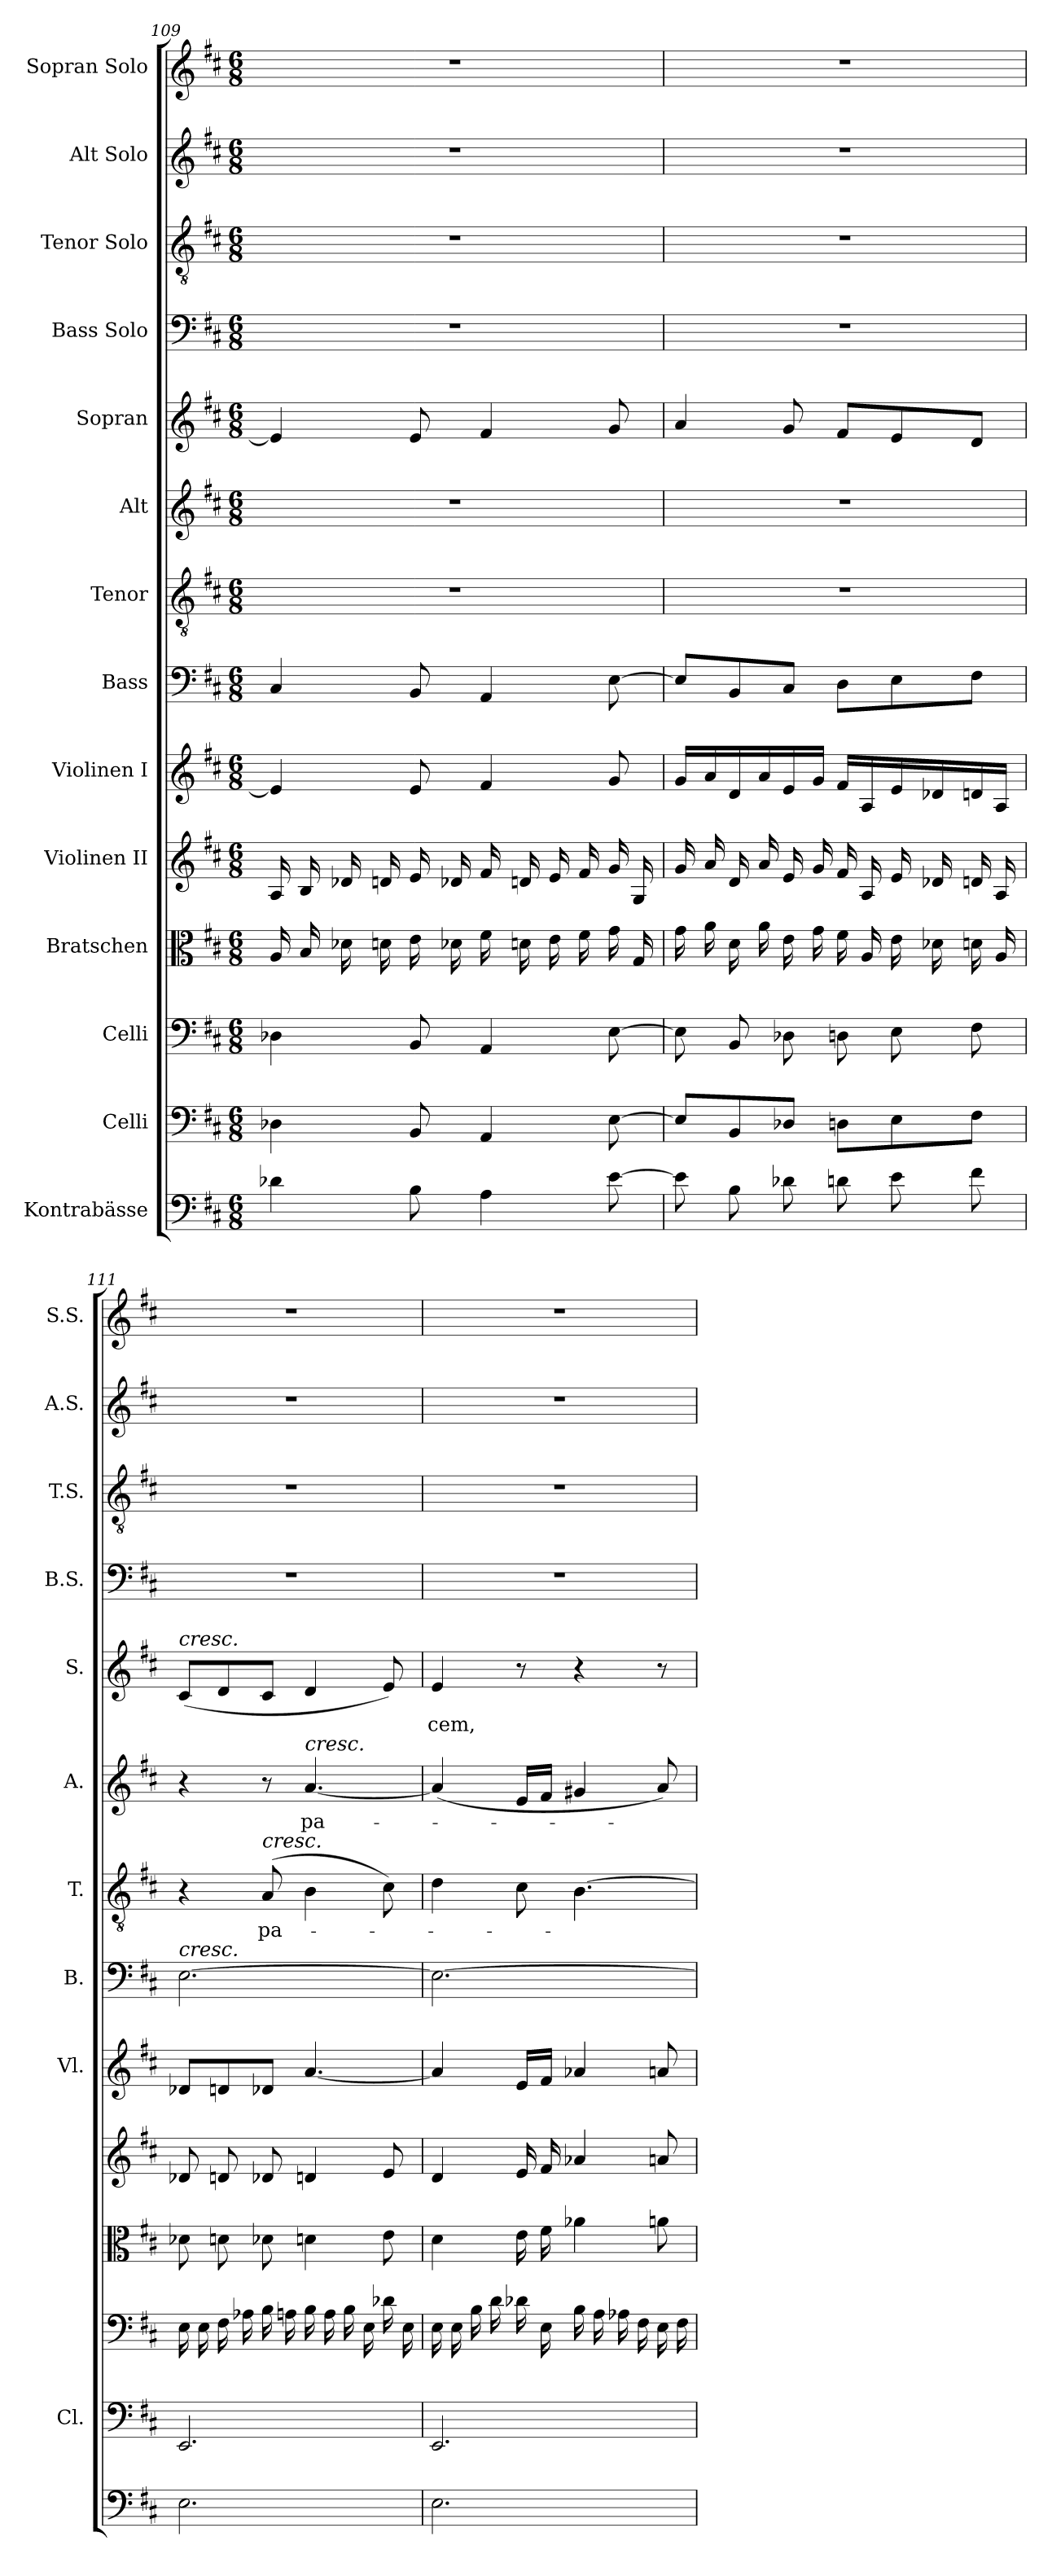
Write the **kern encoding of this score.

**kern	**kern	**kern	**kern	**kern	**kern	**kern	**kern	**text	**kern	**text	**kern	**text	**kern	**kern	**kern	**kern
*part14	*part13	*part12	*part11	*part10	*part9	*part8	*part7	*part7	*part6	*part6	*part5	*part5	*part4	*part3	*part2	*part1
*staff14	*staff13	*staff12	*staff11	*staff10	*staff9	*staff8	*staff7	*staff7	*staff6	*staff6	*staff5	*staff5	*staff4	*staff3	*staff2	*staff1
*I"Kontrabässe	*I"Celli	*I"Celli	*I"Bratschen	*I"Violinen II	*I"Violinen I	*I"Bass	*I"Tenor	*	*I"Alt	*	*I"Sopran	*	*I"Bass Solo	*I"Tenor Solo	*I"Alt Solo	*I"Sopran Solo
*	*I'Cl.	*	*	*	*I'Vl.	*I'B.	*I'T.	*	*I'A.	*	*I'S.	*	*I'B.S.	*I'T.S.	*I'A.S.	*I'S.S.
*clefF4	*clefF4	*clefF4	*clefC3	*clefG2	*clefG2	*clefF4	*clefGv2	*	*clefG2	*	*clefG2	*	*clefF4	*clefGv2	*clefG2	*clefG2
*ITrd7c12	*	*	*	*	*	*	*	*	*	*	*	*	*	*	*	*
*k[f#c#]	*k[f#c#]	*k[f#c#]	*k[f#c#]	*k[f#c#]	*k[f#c#]	*k[f#c#]	*k[f#c#]	*	*k[f#c#]	*	*k[f#c#]	*	*k[f#c#]	*k[f#c#]	*k[f#c#]	*k[f#c#]
*M6/8	*M6/8	*M6/8	*M6/8	*M6/8	*M6/8	*M6/8	*M6/8	*	*M6/8	*	*M6/8	*	*M6/8	*M6/8	*M6/8	*M6/8
=109	=109	=109	=109	=109	=109	=109	=109	=109	=109	=109	=109	=109	=109	=109	=109	=109
4D-X\	4D-X\	4D-X\	16A/	16A/	4e/]	4C#/	2.r	.	2.r	.	4e/]	.	2.r	2.r	2.r	2.r
.	.	.	16B/	16B/	.	.	.	.	.	.	.	.	.	.	.	.
.	.	.	16d-X\	16d-X/	.	.	.	.	.	.	.	.	.	.	.	.
.	.	.	16dn\	16dn/	.	.	.	.	.	.	.	.	.	.	.	.
8BB\	8BB/	8BB/	16e\	16e/	8e/	8BB/	.	.	.	.	8e/	.	.	.	.	.
.	.	.	16d-X\	16d-X/	.	.	.	.	.	.	.	.	.	.	.	.
4AA\	4AA/	4AA/	16f#\	16f#/	4f#/	4AA/	.	.	.	.	4f#/	.	.	.	.	.
.	.	.	16dn\	16dn/	.	.	.	.	.	.	.	.	.	.	.	.
.	.	.	16e\	16e/	.	.	.	.	.	.	.	.	.	.	.	.
.	.	.	16f#\	16f#/	.	.	.	.	.	.	.	.	.	.	.	.
[8E\	[8E\	[8E\	16g\	16g/	8g/	[8E\	.	.	.	.	8g/	.	.	.	.	.
.	.	.	16G/	16G/	.	.	.	.	.	.	.	.	.	.	.	.
=110	=110	=110	=110	=110	=110	=110	=110	=110	=110	=110	=110	=110	=110	=110	=110	=110
8E\]	8E/L]	8E\]	16g\	16g/	16g/LL	8E/L]	2.r	.	2.r	.	4a/	.	2.r	2.r	2.r	2.r
.	.	.	16a\	16a/	16a/	.	.	.	.	.	.	.	.	.	.	.
8BB\	8BB/	8BB/	16d\	16d/	16d/	8BB/	.	.	.	.	.	.	.	.	.	.
.	.	.	16a\	16a/	16a/	.	.	.	.	.	.	.	.	.	.	.
8D-X\	8D-X/J	8D-X\	16e\	16e/	16e/	8C#/J	.	.	.	.	8g/	.	.	.	.	.
.	.	.	16g\	16g/	16g/JJ	.	.	.	.	.	.	.	.	.	.	.
8Dn\	8Dn\L	8Dn\	16f#\	16f#/	16f#/LL	8D\L	.	.	.	.	8f#/L	.	.	.	.	.
.	.	.	16A/	16A/	16A/	.	.	.	.	.	.	.	.	.	.	.
8E\	8E\	8E\	16e\	16e/	16e/	8E\	.	.	.	.	8e/	.	.	.	.	.
.	.	.	16d-X\	16d-X/	16d-X/	.	.	.	.	.	.	.	.	.	.	.
8F#\	8F#\J	8F#\	16dn\	16dn/	16dn/	8F#\J	.	.	.	.	8d/J	.	.	.	.	.
.	.	.	16A/	16A/	16A/JJ	.	.	.	.	.	.	.	.	.	.	.
=111	=111	=111	=111	=111	=111	=111	=111	=111	=111	=111	=111	=111	=111	=111	=111	=111
!	!	!	!	!	!	!	!	!	!	!	!LO:TX:a:i:t=cresc.	!	!	!	!	!
!	!	!	!	!	!	!LO:TX:a:i:t=cresc.	!	!	!	!	!	!	!	!	!	!
2.EE\	2.EE/	16E\	8d-X\	8d-X/	8d-X/L	[2.E\	4r	.	4r	.	(<8c#/L	.	2.r	2.r	2.r	2.r
.	.	16E\	.	.	.	.	.	.	.	.	.	.	.	.	.	.
.	.	16F#\	8dn\	8dn/	8dn/	.	.	.	.	.	8d/	.	.	.	.	.
.	.	16A-X\	.	.	.	.	.	.	.	.	.	.	.	.	.	.
!	!	!	!	!	!	!	!LO:TX:a:i:t=cresc.	!	!	!	!	!	!	!	!	!
!	!	!	!	!	!	!	!	!LO:LY:b	!	!	!	!	!	!	!	!
.	.	16B\	8d-X\	8d-X/	8d-X/J	.	(>8A/	-pa-	8r	.	8c#/J	.	.	.	.	.
.	.	16An\	.	.	.	.	.	.	.	.	.	.	.	.	.	.
!	!	!	!	!	!	!	!	!	!LO:TX:a:i:t=cresc.	!	!	!	!	!	!	!
!	!	!	!	!	!	!	!	!	!	!LO:LY:b	!	!	!	!	!	!
.	.	16B\	4dn\	4dn/	[4.a/	.	4B\	.	[4.a/	-pa-	4d/	.	.	.	.	.
.	.	16A\	.	.	.	.	.	.	.	.	.	.	.	.	.	.
.	.	16B\	.	.	.	.	.	.	.	.	.	.	.	.	.	.
.	.	16E\	.	.	.	.	.	.	.	.	.	.	.	.	.	.
.	.	16d-X\	8e\	8e/	.	.	8c#\)	.	.	.	8e/)	.	.	.	.	.
.	.	16E\	.	.	.	.	.	.	.	.	.	.	.	.	.	.
!!LO:PB:g=z
=112	=112	=112	=112	=112	=112	=112	=112	=112	=112	=112	=112	=112	=112	=112	=112	=112
!	!	!	!	!	!	!	!	!	!	!	!	!LO:LY:b	!	!	!	!
2.EE\	2.EE/	16E\	4d\	4d/	4a/]	2.E\_	4d\	.	(<4a/]	.	4e/	cem,	2.r	2.r	2.r	2.r
.	.	16E\	.	.	.	.	.	.	.	.	.	.	.	.	.	.
.	.	16B\	.	.	.	.	.	.	.	.	.	.	.	.	.	.
.	.	16d\	.	.	.	.	.	.	.	.	.	.	.	.	.	.
.	.	16d-X\	16e\	16e/	16e/LL	.	8c#\	.	16e/LL	.	8r	.	.	.	.	.
.	.	16E\	16f#\	16f#/	16f#/JJ	.	.	.	16f#/JJ	.	.	.	.	.	.	.
.	.	16B\	4a-X\	4a-X/	4a-X/	.	[4.B\	.	4g#X/	.	4r	.	.	.	.	.
.	.	16A\	.	.	.	.	.	.	.	.	.	.	.	.	.	.
.	.	16A-X\	.	.	.	.	.	.	.	.	.	.	.	.	.	.
.	.	16F#\	.	.	.	.	.	.	.	.	.	.	.	.	.	.
.	.	16E\	8an\	8an/	8an/	.	.	.	8a/)	.	8r	.	.	.	.	.
.	.	16F#\	.	.	.	.	.	.	.	.	.	.	.	.	.	.
=	=	=	=	=	=	=	=	=	=	=	=	=	=	=	=	=
*-	*-	*-	*-	*-	*-	*-	*-	*-	*-	*-	*-	*-	*-	*-	*-	*-
